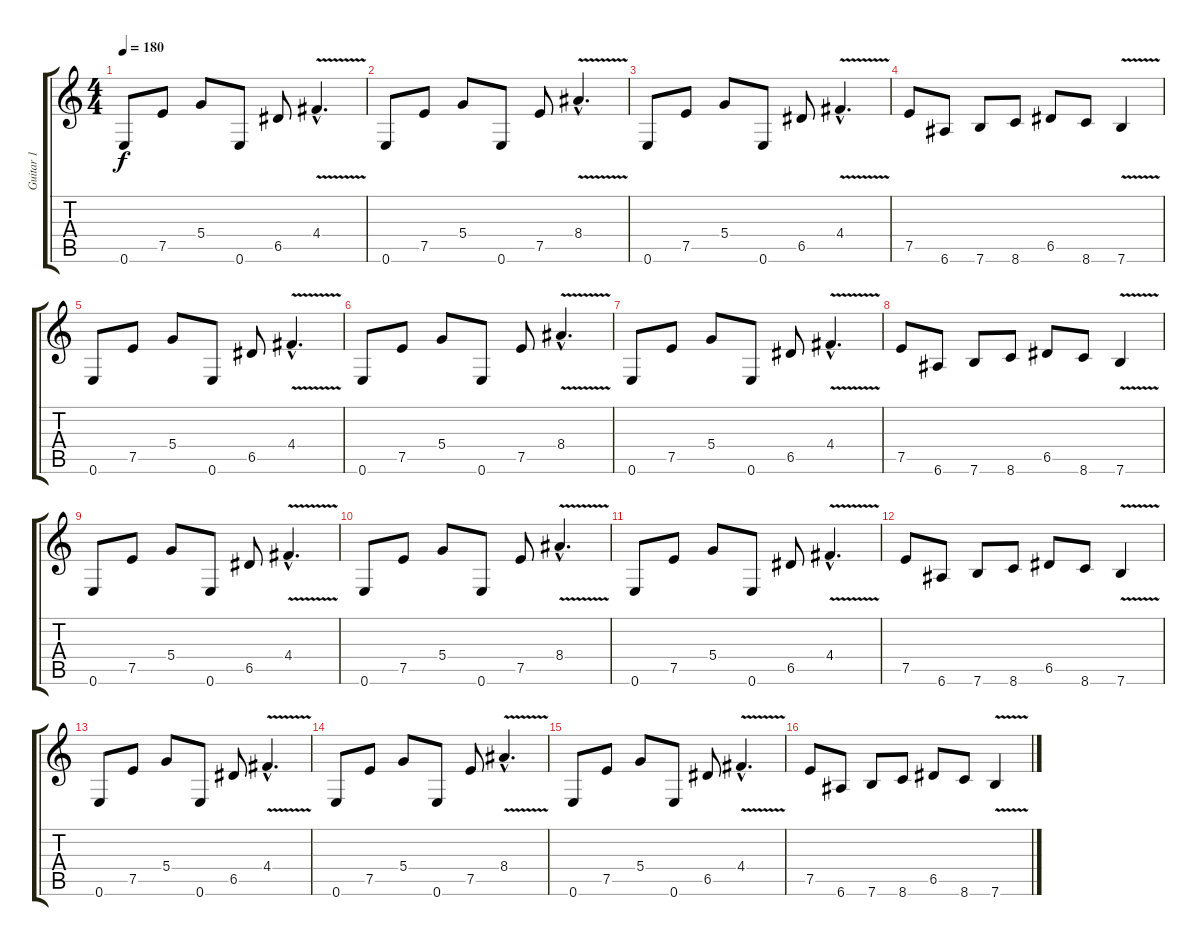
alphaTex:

\track ("Guitar 1" "Guitar 1") {instrument overdrivenguitar}
\staff {score tabs}
\tuning (E4 B3 G3 D3 A2 E2) {hide}
\ts (4 4)
\tempo 180
\clef g2
\ks c
0.6.8{dy f instrument overdrivenguitar} 7.5.8 5.4.8 0.6.8 6.5.8 4.4{v hac}.4{d} |
0.6.8 7.5.8 5.4.8 0.6.8 7.5.8 8.4{v hac}.4{d} |
0.6.8 7.5.8 5.4.8 0.6.8 6.5.8 4.4{v hac}.4{d} |
7.5.8 6.6.8 7.6.8 8.6.8 6.5.8 8.6.8 7.6{v}.4 |
0.6.8 7.5.8 5.4.8 0.6.8 6.5.8 4.4{v hac}.4{d} |
0.6.8 7.5.8 5.4.8 0.6.8 7.5.8 8.4{v hac}.4{d} |
0.6.8 7.5.8 5.4.8 0.6.8 6.5.8 4.4{v hac}.4{d} |
7.5.8 6.6.8 7.6.8 8.6.8 6.5.8 8.6.8 7.6{v}.4 |
0.6.8 7.5.8 5.4.8 0.6.8 6.5.8 4.4{v hac}.4{d} |
0.6.8 7.5.8 5.4.8 0.6.8 7.5.8 8.4{v hac}.4{d} |
0.6.8 7.5.8 5.4.8 0.6.8 6.5.8 4.4{v hac}.4{d} |
7.5.8 6.6.8 7.6.8 8.6.8 6.5.8 8.6.8 7.6{v}.4 |
0.6.8 7.5.8 5.4.8 0.6.8 6.5.8 4.4{v hac}.4{d} |
0.6.8 7.5.8 5.4.8 0.6.8 7.5.8 8.4{v hac}.4{d} |
0.6.8 7.5.8 5.4.8 0.6.8 6.5.8 4.4{v hac}.4{d} |
7.5.8 6.6.8 7.6.8 8.6.8 6.5.8 8.6.8 7.6{v}.4
